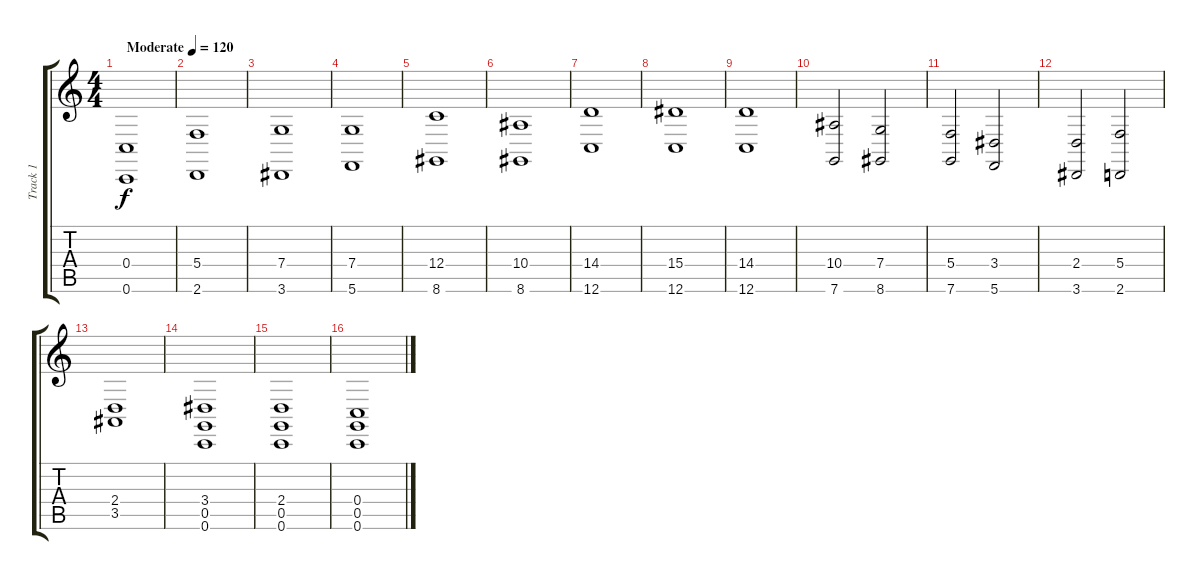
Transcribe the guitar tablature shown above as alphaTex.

\track ("Track 1" "Track 1") {instrument acousticgrandpiano}
\staff {score tabs}
\tuning (D4 A3 F3 C3 G2 C2) {hide}
\ts (4 4)
\tempo (120 "Moderate")
\clef g2
\ks c
(0.4 0.6).1{dy f instrument acousticgrandpiano} |
(5.4 2.6).1 |
(7.4 3.6).1 |
(7.4 5.6).1 |
(12.4 8.6).1 |
(10.4 8.6).1 |
(14.4 12.6).1 |
(15.4 12.6).1 |
(14.4 12.6).1 |
(10.4 7.6).2 (7.4 8.6).2 |
(5.4 7.6).2 (3.4 5.6).2 |
(2.4 3.6).2 (5.4 2.6).2 |
(2.4 3.5).1 |
(3.4 0.5 0.6).1 |
(2.4 0.5 0.6).1 |
(0.4 0.5 0.6).1
